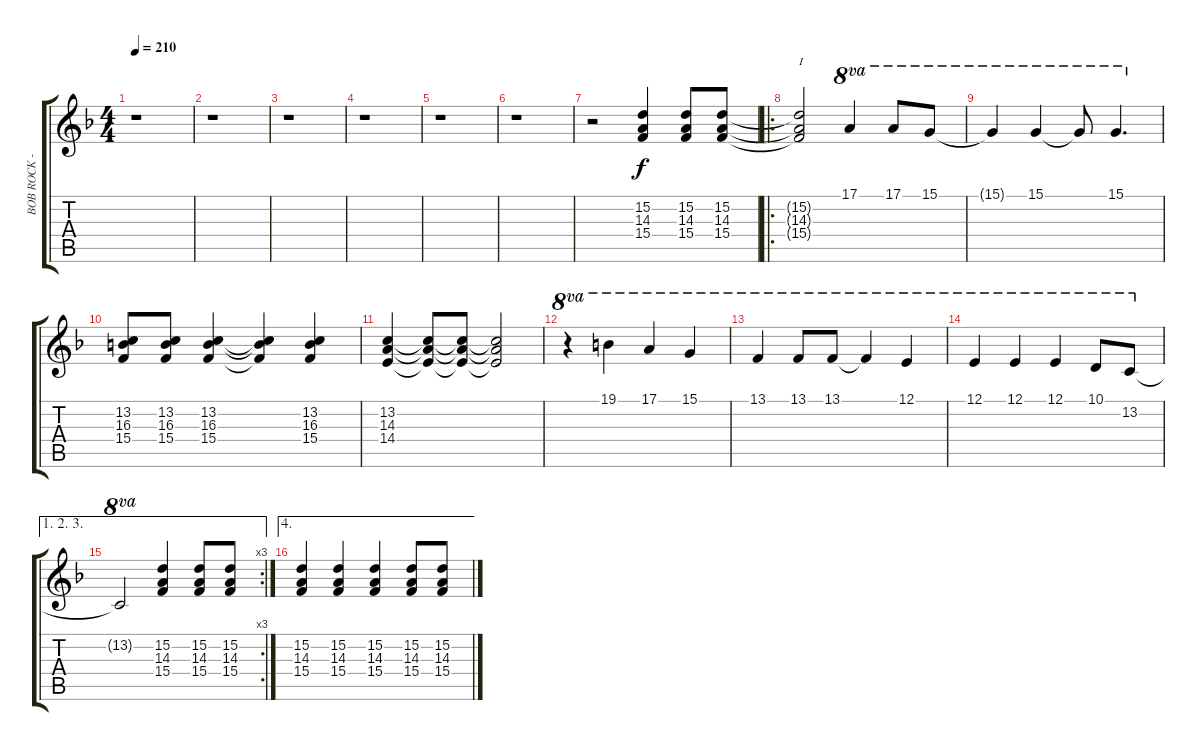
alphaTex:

\track ("BOB ROCK - VOCALS" "BOB ROCK -") {instrument violin}
\staff {score tabs}
\tuning (E4 B3 G3 D3 A2 E2) {hide}
\ts (4 4)
\tempo 210
\clef g2
\ks f
r.1{dy f} |
r.1 |
r.1 |
r.1 |
r.1 |
r.1 |
r.2 (15.2 14.3 15.4).4 (15.2 14.3 15.4).8 (15.2 14.3 15.4).8 |
\ro
(15.2{t} 14.3{t} 15.4{t}).2{txt "I"} 17.1.4{ot 8va} 17.1.8{ot 8va} 15.1.8{ot 8va} |
15.1{t}.4{ot 8va} 15.1.4{ot 8va} 15.1{t}.8{ot 8va} 15.1.4{d ot 8va} |
(13.2 16.3 15.4).8 (13.2 16.3 15.4).8 (13.2 16.3 15.4).4 (13.2{t} 16.3{t} 15.4{t}).4 (13.2 16.3 15.4).4 |
(13.2 14.3 14.4).4 (13.2{t} 14.3{t} 14.4{t}).8 (13.2{t} 14.3{t} 14.4{t}).8 (13.2{t} 14.3{t} 14.4{t}).2 |
r.4{ot 8va} 19.1.4{ot 8va} 17.1.4{ot 8va} 15.1.4{ot 8va} |
13.1.4{ot 8va} 13.1.8{ot 8va} 13.1.8{ot 8va} 13.1{t}.4{ot 8va} 12.1.4{ot 8va} |
12.1.4{ot 8va} 12.1.4{ot 8va} 12.1.4{ot 8va} 10.1.8{ot 8va} 13.2.8{ot 8va} |
\ae (1 2 3)
\rc 3
13.2{t}.2{ot 8va} (15.2 14.3 15.4).4 (15.2 14.3 15.4).8 (15.2 14.3 15.4).8 |
\ae 4
(15.2 14.3 15.4).4 (15.2 14.3 15.4).4 (15.2 14.3 15.4).4 (15.2 14.3 15.4).8 (15.2 14.3 15.4).8
